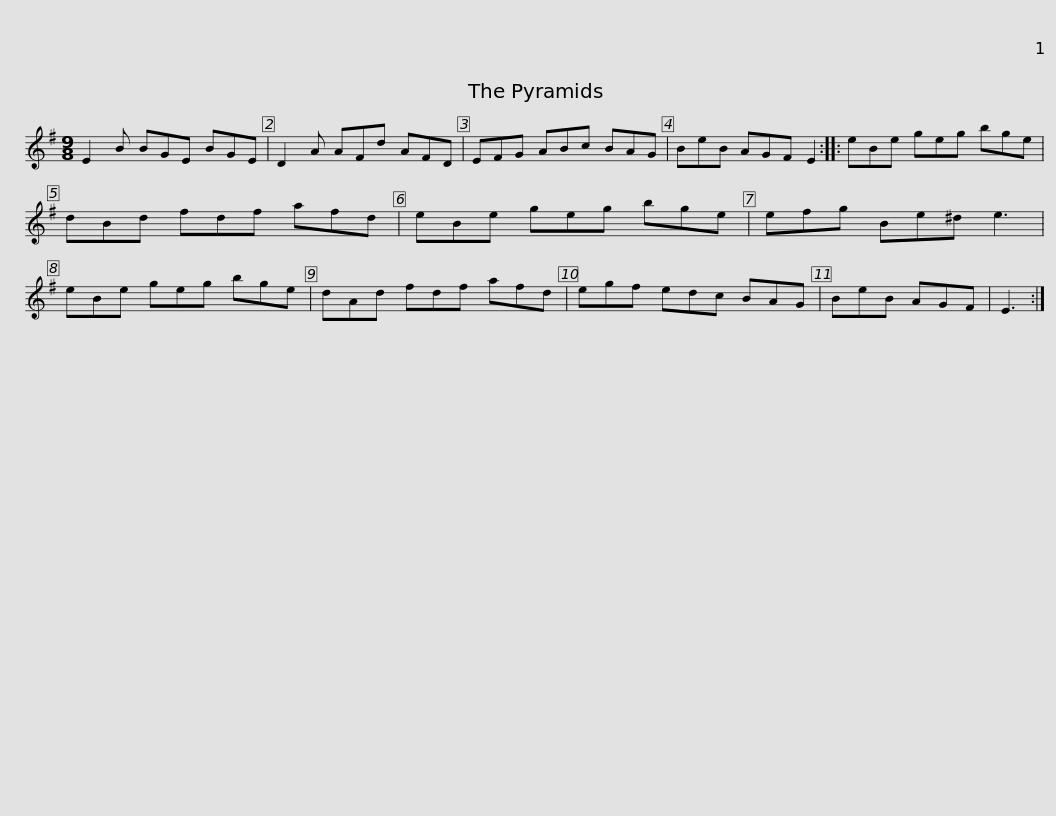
X:1
L:1/8
M:9/8
I:linebreak $
K:Emin
V:1 treble
V:1
 E2 B BGE BGE | D2 A AFd AFD | EFG ABc BAG | BeB AGF E2 :: eBe geg bge |$ %5
 dBd fdf afd | eBe geg bge | efg Be^d e3 | eBe geg bge | dAd fdf afd |$ %10
 egf edc BAG | BeB AGF | E3 :| %13
